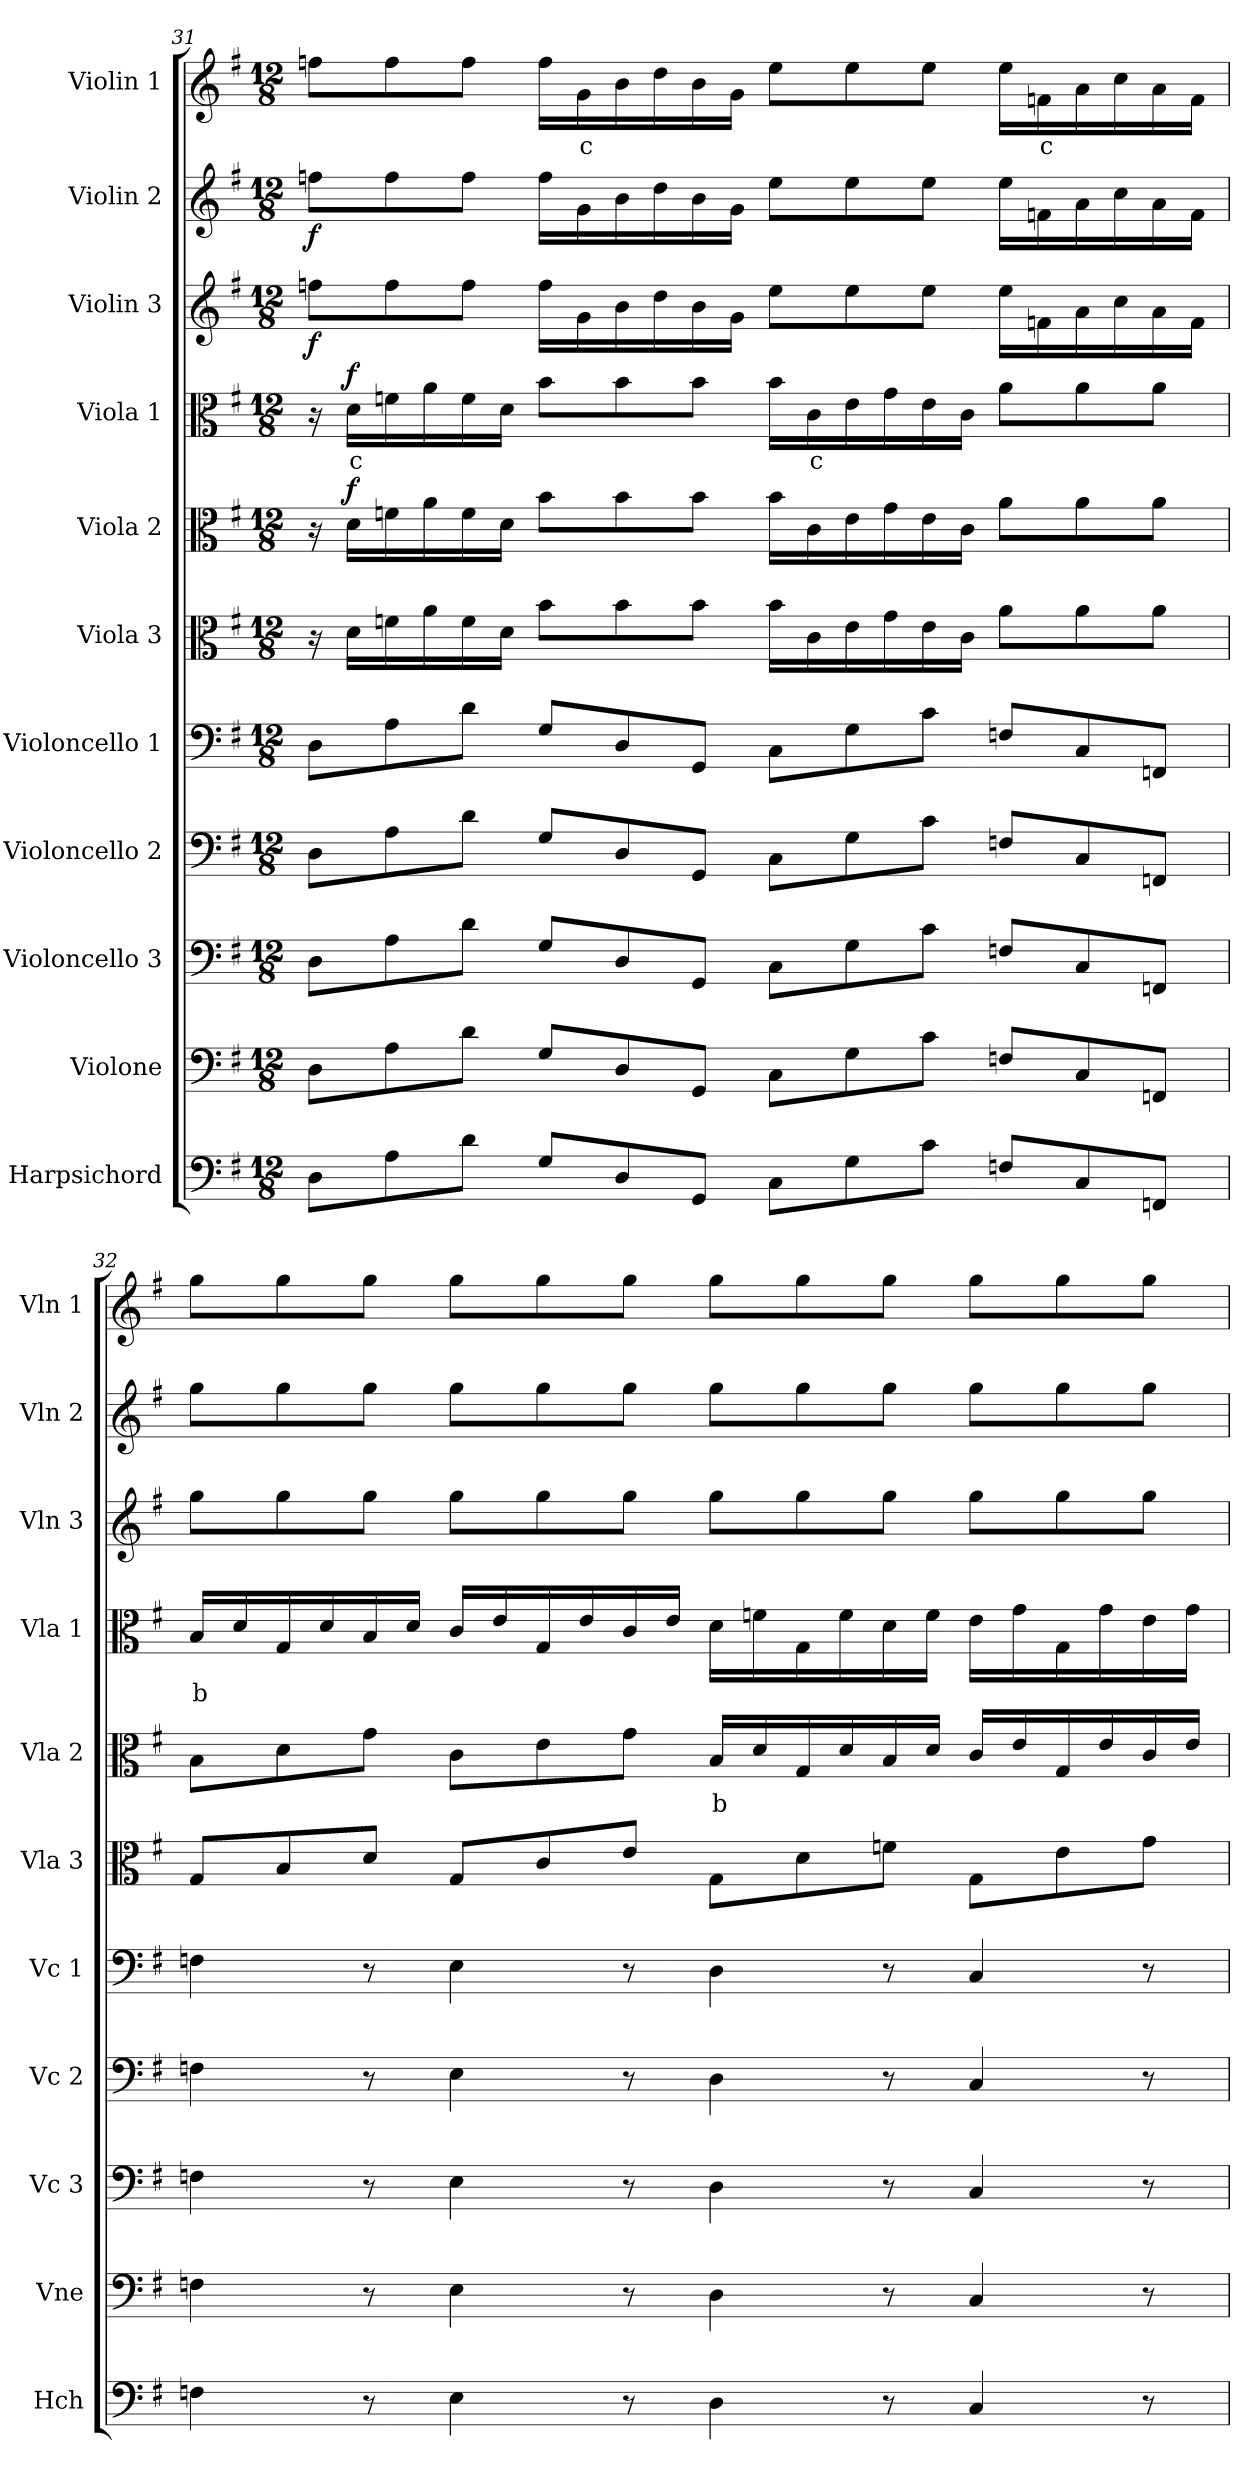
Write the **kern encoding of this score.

**kern	**kern	**kern	**kern	**kern	**kern	**dynam	**kern	**text	**dynam	**kern	**text	**dynam	**kern	**dynam	**kern	**dynam	**kern	**text	**dynam
*part11	*part10	*part9	*part8	*part7	*part6	*part6	*part5	*part5	*part5	*part4	*part4	*part4	*part3	*part3	*part2	*part2	*part1	*part1	*part1
*staff11	*staff10	*staff9	*staff8	*staff7	*staff6	*staff6	*staff5	*staff5	*staff5	*staff4	*staff4	*staff4	*staff3	*staff3	*staff2	*staff2	*staff1	*staff1	*staff1
*I"Harpsichord	*I"Violone	*I"Violoncello 3	*I"Violoncello 2	*I"Violoncello 1	*I"Viola 3	*	*I"Viola 2	*	*	*I"Viola 1	*	*	*I"Violin 3	*	*I"Violin 2	*	*I"Violin 1	*	*
*I'Hch	*I'Vne	*I'Vc 3	*I'Vc 2	*I'Vc 1	*I'Vla 3	*	*I'Vla 2	*	*	*I'Vla 1	*	*	*I'Vln 3	*	*I'Vln 2	*	*I'Vln 1	*	*
!!LO:PB:g=z
*clefF4	*clefF4	*clefF4	*clefF4	*clefF4	*clefC3	*	*clefC3	*	*	*clefC3	*	*	*clefG2	*	*clefG2	*	*clefG2	*	*
*	*ITrd7c12	*	*	*	*	*	*	*	*	*	*	*	*	*	*	*	*	*	*
*k[f#]	*k[f#]	*k[f#]	*k[f#]	*k[f#]	*k[f#]	*	*k[f#]	*	*	*k[f#]	*	*	*k[f#]	*	*k[f#]	*	*k[f#]	*	*
*M12/8	*M12/8	*M12/8	*M12/8	*M12/8	*M12/8	*	*M12/8	*	*	*M12/8	*	*	*M12/8	*	*M12/8	*	*M12/8	*	*
=31	=31	=31	=31	=31	=31	=31	=31	=31	=31	=31	=31	=31	=31	=31	=31	=31	=31	=31	=31
!	!	!	!	!	!	!	!	!	!	!	!	!	!	!LO:DY:b	!	!LO:DY:b	!	!	!LO:DY:b
!	!	!	!	!	!	!	!	!	!	!	!	!	!	!	!	!	!	!	!LO:DY:n=1:b
!	!	!	!	!	!	!	!	!	!	!	!	!	!	!	!	!	!	!	!LO:DY:n=2:b
8D\L	8DD\L	8D\L	8D\L	8D\L	16r	.	16r	.	.	16r	.	.	8ffn\L	f	8ffn\L	f	8ffn\L	.	other-dynamics f other-dynamics
!	!	!	!	!	!	!LO:DY:b	!	!	!	!	!LO:LY:b:color=#FF0000	!	!	!	!	!	!	!	!
!	!	!	!	!	!	!LO:DY:n=1:b	!	!	!	!	!	!	!	!	!	!	!	!	!
!	!	!	!	!	!	!LO:DY:n=2:b	!	!	!LO:DY:b	!	!	!LO:DY:b	!	!	!	!	!	!	!
.	.	.	.	.	16d\LL	other-dynamics f other-dynamics	16d\LL	.	f	16d\LL	c	f	.	.	.	.	.	.	.
8A\	8AA\	8A\	8A\	8A\	16fn\	.	16fn\	.	.	16fn\	.	.	8ff\	.	8ff\	.	8ff\	.	.
.	.	.	.	.	16a\	.	16a\	.	.	16a\	.	.	.	.	.	.	.	.	.
8d\J	8D\J	8d\J	8d\J	8d\J	16f\	.	16f\	.	.	16f\	.	.	8ff\J	.	8ff\J	.	8ff\J	.	.
.	.	.	.	.	16d\JJ	.	16d\JJ	.	.	16d\JJ	.	.	.	.	.	.	.	.	.
8G/L	8GG/L	8G/L	8G/L	8G/L	8b\L	.	8b\L	.	.	8b\L	.	.	16ff\LL	.	16ff\LL	.	16ff\LL	.	.
!	!	!	!	!	!	!	!	!	!	!	!	!	!	!	!	!	!	!LO:LY:b:color=#FF0000	!
.	.	.	.	.	.	.	.	.	.	.	.	.	16g\	.	16g\	.	16g\	c	.
8D/	8DD/	8D/	8D/	8D/	8b\	.	8b\	.	.	8b\	.	.	16b\	.	16b\	.	16b\	.	.
.	.	.	.	.	.	.	.	.	.	.	.	.	16dd\	.	16dd\	.	16dd\	.	.
8GG/J	8GGG/J	8GG/J	8GG/J	8GG/J	8b\J	.	8b\J	.	.	8b\J	.	.	16b\	.	16b\	.	16b\	.	.
.	.	.	.	.	.	.	.	.	.	.	.	.	16g\JJ	.	16g\JJ	.	16g\JJ	.	.
8C\L	8CC\L	8C\L	8C\L	8C\L	16b\LL	.	16b\LL	.	.	16b\LL	.	.	8ee\L	.	8ee\L	.	8ee\L	.	.
!	!	!	!	!	!	!	!	!	!	!	!LO:LY:b:color=#FF0000	!	!	!	!	!	!	!	!
.	.	.	.	.	16c\	.	16c\	.	.	16c\	c	.	.	.	.	.	.	.	.
8G\	8GG\	8G\	8G\	8G\	16e\	.	16e\	.	.	16e\	.	.	8ee\	.	8ee\	.	8ee\	.	.
.	.	.	.	.	16g\	.	16g\	.	.	16g\	.	.	.	.	.	.	.	.	.
8c\J	8C\J	8c\J	8c\J	8c\J	16e\	.	16e\	.	.	16e\	.	.	8ee\J	.	8ee\J	.	8ee\J	.	.
.	.	.	.	.	16c\JJ	.	16c\JJ	.	.	16c\JJ	.	.	.	.	.	.	.	.	.
8Fn/L	8FFn/L	8Fn/L	8Fn/L	8Fn/L	8a\L	.	8a\L	.	.	8a\L	.	.	16ee\LL	.	16ee\LL	.	16ee\LL	.	.
!	!	!	!	!	!	!	!	!	!	!	!	!	!	!	!	!	!	!LO:LY:b:color=#FF0000	!
.	.	.	.	.	.	.	.	.	.	.	.	.	16fn\	.	16fn\	.	16fn\	c	.
8C/	8CC/	8C/	8C/	8C/	8a\	.	8a\	.	.	8a\	.	.	16a\	.	16a\	.	16a\	.	.
.	.	.	.	.	.	.	.	.	.	.	.	.	16cc\	.	16cc\	.	16cc\	.	.
8FFn/J	8FFFn/J	8FFn/J	8FFn/J	8FFn/J	8a\J	.	8a\J	.	.	8a\J	.	.	16a\	.	16a\	.	16a\	.	.
.	.	.	.	.	.	.	.	.	.	.	.	.	16f\JJ	.	16f\JJ	.	16f\JJ	.	.
=32	=32	=32	=32	=32	=32	=32	=32	=32	=32	=32	=32	=32	=32	=32	=32	=32	=32	=32	=32
!	!	!	!	!	!	!	!	!	!	!	!LO:LY:b:color=#FF0000	!	!	!	!	!	!	!	!
4Fn\	4FFn\	4Fn\	4Fn\	4Fn\	8G/L	.	8B\L	.	.	16B/LL	b	.	8gg\L	.	8gg\L	.	8gg\L	.	.
.	.	.	.	.	.	.	.	.	.	16d/	.	.	.	.	.	.	.	.	.
.	.	.	.	.	8B/	.	8d\	.	.	16G/	.	.	8gg\	.	8gg\	.	8gg\	.	.
.	.	.	.	.	.	.	.	.	.	16d/	.	.	.	.	.	.	.	.	.
8r	8r	8r	8r	8r	8d/J	.	8g\J	.	.	16B/	.	.	8gg\J	.	8gg\J	.	8gg\J	.	.
.	.	.	.	.	.	.	.	.	.	16d/JJ	.	.	.	.	.	.	.	.	.
4E\	4EE\	4E\	4E\	4E\	8G/L	.	8c\L	.	.	16c/LL	.	.	8gg\L	.	8gg\L	.	8gg\L	.	.
.	.	.	.	.	.	.	.	.	.	16e/	.	.	.	.	.	.	.	.	.
.	.	.	.	.	8c/	.	8e\	.	.	16G/	.	.	8gg\	.	8gg\	.	8gg\	.	.
.	.	.	.	.	.	.	.	.	.	16e/	.	.	.	.	.	.	.	.	.
8r	8r	8r	8r	8r	8e/J	.	8g\J	.	.	16c/	.	.	8gg\J	.	8gg\J	.	8gg\J	.	.
.	.	.	.	.	.	.	.	.	.	16e/JJ	.	.	.	.	.	.	.	.	.
!	!	!	!	!	!	!	!	!LO:LY:b:color=#FF0000	!	!	!	!	!	!	!	!	!	!	!
4D\	4DD\	4D\	4D\	4D\	8G\L	.	16B/LL	b	.	16d\LL	.	.	8gg\L	.	8gg\L	.	8gg\L	.	.
.	.	.	.	.	.	.	16d/	.	.	16fn\	.	.	.	.	.	.	.	.	.
.	.	.	.	.	8d\	.	16G/	.	.	16G\	.	.	8gg\	.	8gg\	.	8gg\	.	.
.	.	.	.	.	.	.	16d/	.	.	16f\	.	.	.	.	.	.	.	.	.
8r	8r	8r	8r	8r	8fn\J	.	16B/	.	.	16d\	.	.	8gg\J	.	8gg\J	.	8gg\J	.	.
.	.	.	.	.	.	.	16d/JJ	.	.	16f\JJ	.	.	.	.	.	.	.	.	.
4C/	4CC/	4C/	4C/	4C/	8G\L	.	16c/LL	.	.	16e\LL	.	.	8gg\L	.	8gg\L	.	8gg\L	.	.
.	.	.	.	.	.	.	16e/	.	.	16g\	.	.	.	.	.	.	.	.	.
.	.	.	.	.	8e\	.	16G/	.	.	16G\	.	.	8gg\	.	8gg\	.	8gg\	.	.
.	.	.	.	.	.	.	16e/	.	.	16g\	.	.	.	.	.	.	.	.	.
8r	8r	8r	8r	8r	8g\J	.	16c/	.	.	16e\	.	.	8gg\J	.	8gg\J	.	8gg\J	.	.
.	.	.	.	.	.	.	16e/JJ	.	.	16g\JJ	.	.	.	.	.	.	.	.	.
=	=	=	=	=	=	=	=	=	=	=	=	=	=	=	=	=	=	=	=
*-	*-	*-	*-	*-	*-	*-	*-	*-	*-	*-	*-	*-	*-	*-	*-	*-	*-	*-	*-
